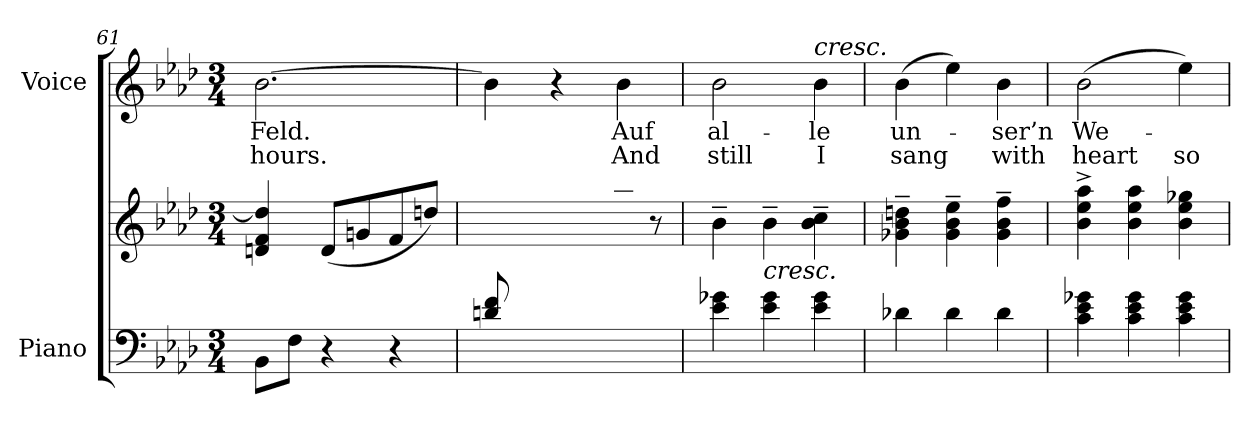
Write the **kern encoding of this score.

**kern	**kern	**kern	**text	**text
*part2	*part2	*part1	*part1	*part1
*staff3	*staff2	*staff1	*staff1	*staff1
*I"Piano	*	*I"Voice	*	*
*I'Pno	*	*	*	*
*clefF4	*clefG2	*clefG2	*	*
*k[b-e-a-d-]	*k[b-e-a-d-]	*k[b-e-a-d-]	*	*
*M3/4	*M3/4	*M3/4	*	*
=61	=61	=61	=61	=61
!	!	!	!LO:LY:b	!LO:LY:b
8BB-\L	4dn/ 4f/ 4dd/]	[2.b-\	Feld.	hours.
8F\J	.	.	.	.
4r	(<8d/L	.	.	.
.	8gn/	.	.	.
4r	8f/	.	.	.
.	8ddn/J)	.	.	.
=62	=62	=62	=62	=62
*^	*	*	*	*
(>8dn/ 8f/L	2.ryy	8ryy	4b-\]	.	.
2ryy	.	8an\	.	.	.
.	.	8b-\	4r	.	.
.	.	8ff\	.	.	.
!	!	!	!	!LO:LY:b	!LO:LY:b
.	.	8bb-\J)	4b-\	Auf	And
8ryy	.	8r	.	.	.
*v	*v	*	*	*	*
!!LO:LB:g=z
=63	=63	=63	=63	=63
!	!	!	!LO:LY:b	!LO:LY:b
4e-\ 4g-X\	4b-~\	2b-\	al-	still
!	!LO:TX:b:i:t=cresc.	!	!	!
4e-\ 4g-\	4b-~\	.	.	.
!	!	!LO:TX:a:i:t=cresc.	!	!
!	!	!	!LO:LY:b	!LO:LY:b
4e-\ 4g-\	4b-\~ 4cc\~	4b-\	-le	I
=64	=64	=64	=64	=64
!	!	!	!LO:LY:b	!LO:LY:b
4d-X\	4g-X\~ 4b-\~ 4ddn\~	(>4b-\	un-	sang
4d-\	4g-\~ 4b-\~ 4ee-\~	4ee-\)	.	.
!	!	!	!LO:LY:b	!LO:LY:b
4d-\	4g-\~ 4b-\~ 4ff\~	4b-\	-ser’n	with
=65	=65	=65	=65	=65
!	!	!	!LO:LY:b	!LO:LY:b
4c\ 4e-\ 4g-X\	4b-\^ 4ee-\^ 4aa-\^	(>2b-\	We-	heart
4c\ 4e-\ 4g-\	4b-\ 4ee-\ 4aa-\	.	.	.
!	!	!	!	!LO:LY:b
4c\ 4e-\ 4g-\	4b-\ 4ee-\ 4gg-X\	4ee-\)	.	so
=	=	=	=	=
*-	*-	*-	*-	*-
